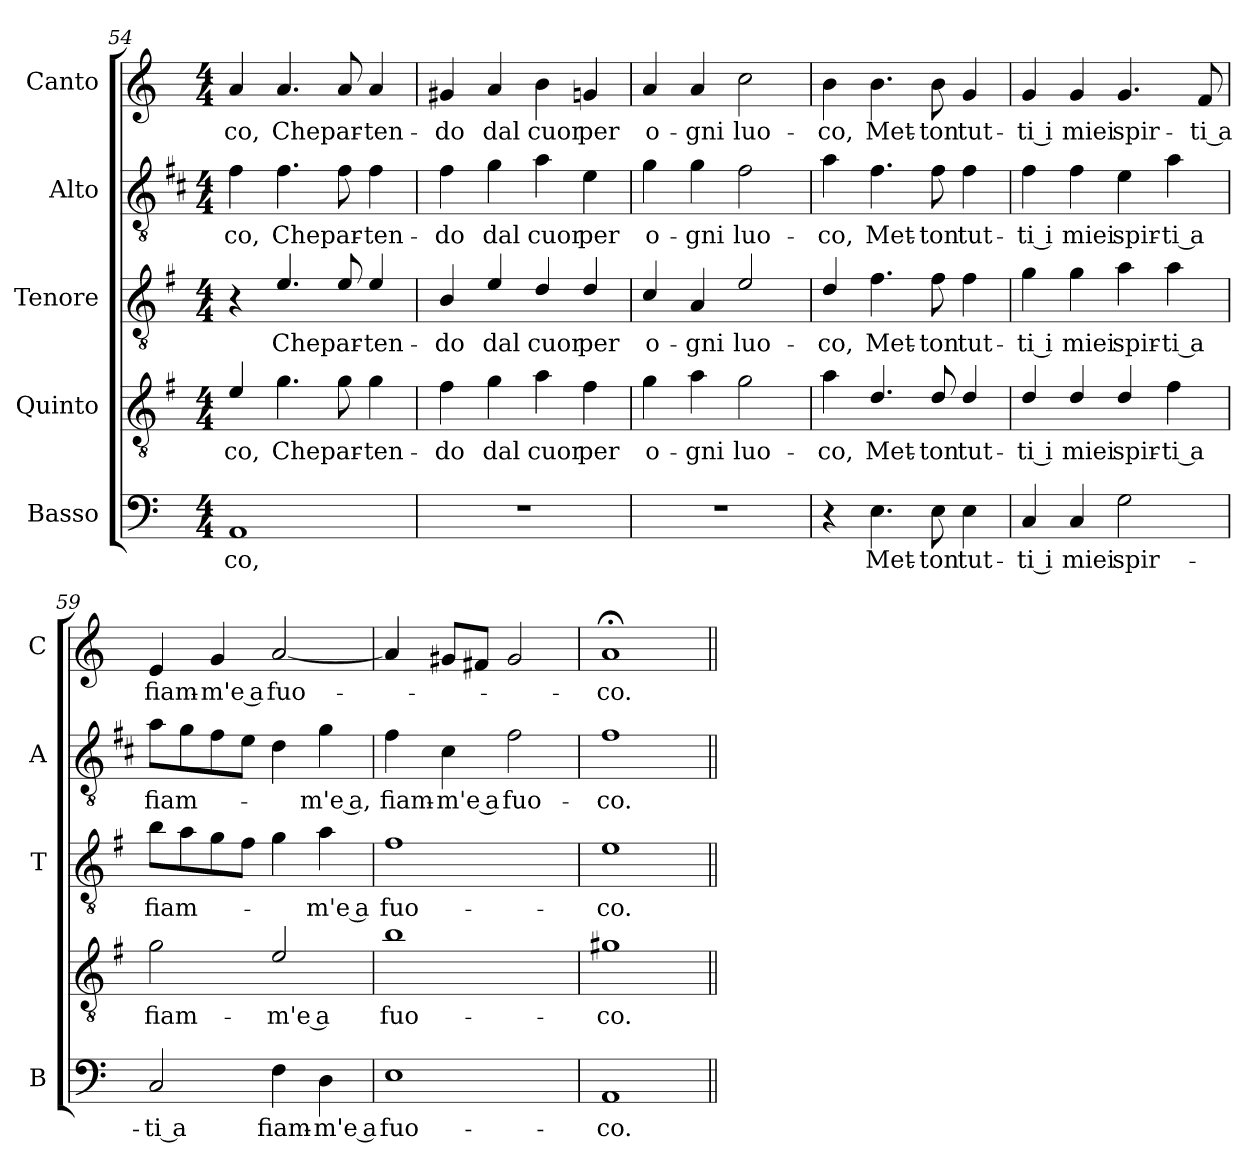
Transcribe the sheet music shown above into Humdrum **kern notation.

**kern	**text	**kern	**text	**kern	**text	**kern	**text	**kern	**text
*part5	*part5	*part4	*part4	*part3	*part3	*part2	*part2	*part1	*part1
*staff5	*staff5	*staff4	*staff4	*staff3	*staff3	*staff2	*staff2	*staff1	*staff1
*I"Basso	*	*I"Quinto	*	*I"Tenore	*	*I"Alto	*	*I"Canto	*
*I'B	*	*	*	*I'T	*	*I'A	*	*I'C	*
*clefF4	*	*clefGv2	*	*clefGv2	*	*clefGv2	*	*clefG2	*
*	*	*ITrd4c7	*	*ITrd4c7	*	*ITrd1c2	*	*	*
*k[]	*	*k[]	*	*k[]	*	*k[]	*	*k[]	*
*C:	*	*C:	*	*C:	*	*C:	*	*C:	*
*M4/4	*	*M4/4	*	*M4/4	*	*M4/4	*	*M4/4	*
=54	=54	=54	=54	=54	=54	=54	=54	=54	=54
!	!LO:LY:b	!	!LO:LY:b	!	!	!	!LO:LY:b	!	!LO:LY:b
1AA	-co,	4A/	-co,	4r	.	4e\	-co,	4a/	-co,
!	!	!	!LO:LY:b	!	!LO:LY:b	!	!LO:LY:b	!	!LO:LY:b
.	.	4.c\	Che	4.A/	Che	4.e\	Che	4.a/	Che
!	!	!	!LO:LY:b	!	!LO:LY:b	!	!LO:LY:b	!	!LO:LY:b
.	.	8c\	par-	8A/	par-	8e\	par-	8a/	par-
!	!	!	!LO:LY:b	!	!LO:LY:b	!	!LO:LY:b	!	!LO:LY:b
.	.	4c\	-ten-	4A/	-ten-	4e\	-ten-	4a/	-ten-
=55	=55	=55	=55	=55	=55	=55	=55	=55	=55
!	!	!	!LO:LY:b	!	!LO:LY:b	!	!LO:LY:b	!	!LO:LY:b
1r	.	4B\	-do	4E/	-do	4e\	-do	4g#X/	-do
!	!	!	!LO:LY:b	!	!LO:LY:b	!	!LO:LY:b	!	!LO:LY:b
.	.	4c\	dal	4A/	dal	4f\	dal	4a/	dal
!	!	!	!LO:LY:b	!	!LO:LY:b	!	!LO:LY:b	!	!LO:LY:b
.	.	4d\	cuor	4G/	cuor	4g\	cuor	4b\	cuor
!	!	!	!LO:LY:b	!	!LO:LY:b	!	!LO:LY:b	!	!LO:LY:b
.	.	4B\	per	4G/	per	4d\	per	4gn/	per
=56	=56	=56	=56	=56	=56	=56	=56	=56	=56
!	!	!	!LO:LY:b	!	!LO:LY:b	!	!LO:LY:b	!	!LO:LY:b
1r	.	4c\	o-	4F/	o-	4f\	o-	4a/	o-
!	!	!	!LO:LY:b	!	!LO:LY:b	!	!LO:LY:b	!	!LO:LY:b
.	.	4d\	-gni	4D/	-gni	4f\	-gni	4a/	-gni
!	!	!	!LO:LY:b	!	!LO:LY:b	!	!LO:LY:b	!	!LO:LY:b
.	.	2c\	luo-	2A/	luo-	2e\	luo-	2cc\	luo-
!!LO:LB:g=z
=57	=57	=57	=57	=57	=57	=57	=57	=57	=57
!	!	!	!LO:LY:b	!	!LO:LY:b	!	!LO:LY:b	!	!LO:LY:b
4r	.	4d\	-co,	4G/	-co,	4g\	-co,	4b\	-co,
!	!LO:LY:b	!	!LO:LY:b	!	!LO:LY:b	!	!LO:LY:b	!	!LO:LY:b
4.E\	Met-	4.G/	Met-	4.B\	Met-	4.e\	Met-	4.b\	Met-
!	!LO:LY:b	!	!LO:LY:b	!	!LO:LY:b	!	!LO:LY:b	!	!LO:LY:b
8E\	-ton	8G/	-ton	8B\	-ton	8e\	-ton	8b\	-ton
!	!LO:LY:b	!	!LO:LY:b	!	!LO:LY:b	!	!LO:LY:b	!	!LO:LY:b
4E\	tut-	4G/	tut-	4B\	tut-	4e\	tut-	4g/	tut-
=58	=58	=58	=58	=58	=58	=58	=58	=58	=58
!	!LO:LY:b	!	!LO:LY:b	!	!LO:LY:b	!	!LO:LY:b	!	!LO:LY:b
4C/	-ti i	4G/	-ti i	4c\	-ti i	4e\	-ti i	4g/	-ti i
!	!LO:LY:b	!	!LO:LY:b	!	!LO:LY:b	!	!LO:LY:b	!	!LO:LY:b
4C/	miei	4G/	miei	4c\	miei	4e\	miei	4g/	miei
!	!LO:LY:b	!	!LO:LY:b	!	!LO:LY:b	!	!LO:LY:b	!	!LO:LY:b
2G\	spir-	4G/	spir-	4d\	spir-	4d\	spir-	4.g/	spir-
!	!	!	!LO:LY:b	!	!LO:LY:b	!	!LO:LY:b	!	!
.	.	4B\	-ti a	4d\	-ti a	4g\	-ti a	.	.
!	!	!	!	!	!	!	!	!	!LO:LY:b
.	.	.	.	.	.	.	.	8f/	-ti a
=59	=59	=59	=59	=59	=59	=59	=59	=59	=59
!	!LO:LY:b	!	!LO:LY:b	!	!LO:LY:b	!	!LO:LY:b	!	!LO:LY:b
2C/	-ti a	2c\	fiam-	8e\L	fiam-	8g\L	fiam-	4e/	fiam-
.	.	.	.	8d\	.	8f\	.	.	.
!	!	!	!	!	!	!	!	!	!LO:LY:b
.	.	.	.	8c\	.	8e\	.	4g/	-m'e a
.	.	.	.	8B\J	.	8d\J	.	.	.
!	!LO:LY:b	!	!LO:LY:b	!	!	!	!	!	!LO:LY:b
4F\	fiam-	2A/	-m'e a	4c\	.	4c\	.	[2a/	fuo-
!	!LO:LY:b	!	!	!	!LO:LY:b	!	!LO:LY:b	!	!
4D\	-m'e a	.	.	4d\	-m'e a	4f\	-m'e a,	.	.
=60	=60	=60	=60	=60	=60	=60	=60	=60	=60
!	!LO:LY:b	!	!LO:LY:b	!	!LO:LY:b	!	!LO:LY:b	!	!
1E	fuo-	1e	fuo-	1B	fuo-	4e\	fiam-	4a/]	.
!	!	!	!	!	!	!	!LO:LY:b	!	!
.	.	.	.	.	.	4B\	-m'e a	8g#X/L	.
.	.	.	.	.	.	.	.	8f#X/J	.
!	!	!	!	!	!	!	!LO:LY:b	!	!
.	.	.	.	.	.	2e\	fuo-	2g#/	.
=61	=61	=61	=61	=61	=61	=61	=61	=61	=61
!	!LO:LY:b	!	!LO:LY:b	!	!LO:LY:b	!	!LO:LY:b	!	!LO:LY:b
1AA	-co.	1c#X	-co.	1A	-co.	1e	-co.	1a;<	-co.
=||	=||	=||	=||	=||	=||	=||	=||	=||	=||
*-	*-	*-	*-	*-	*-	*-	*-	*-	*-
